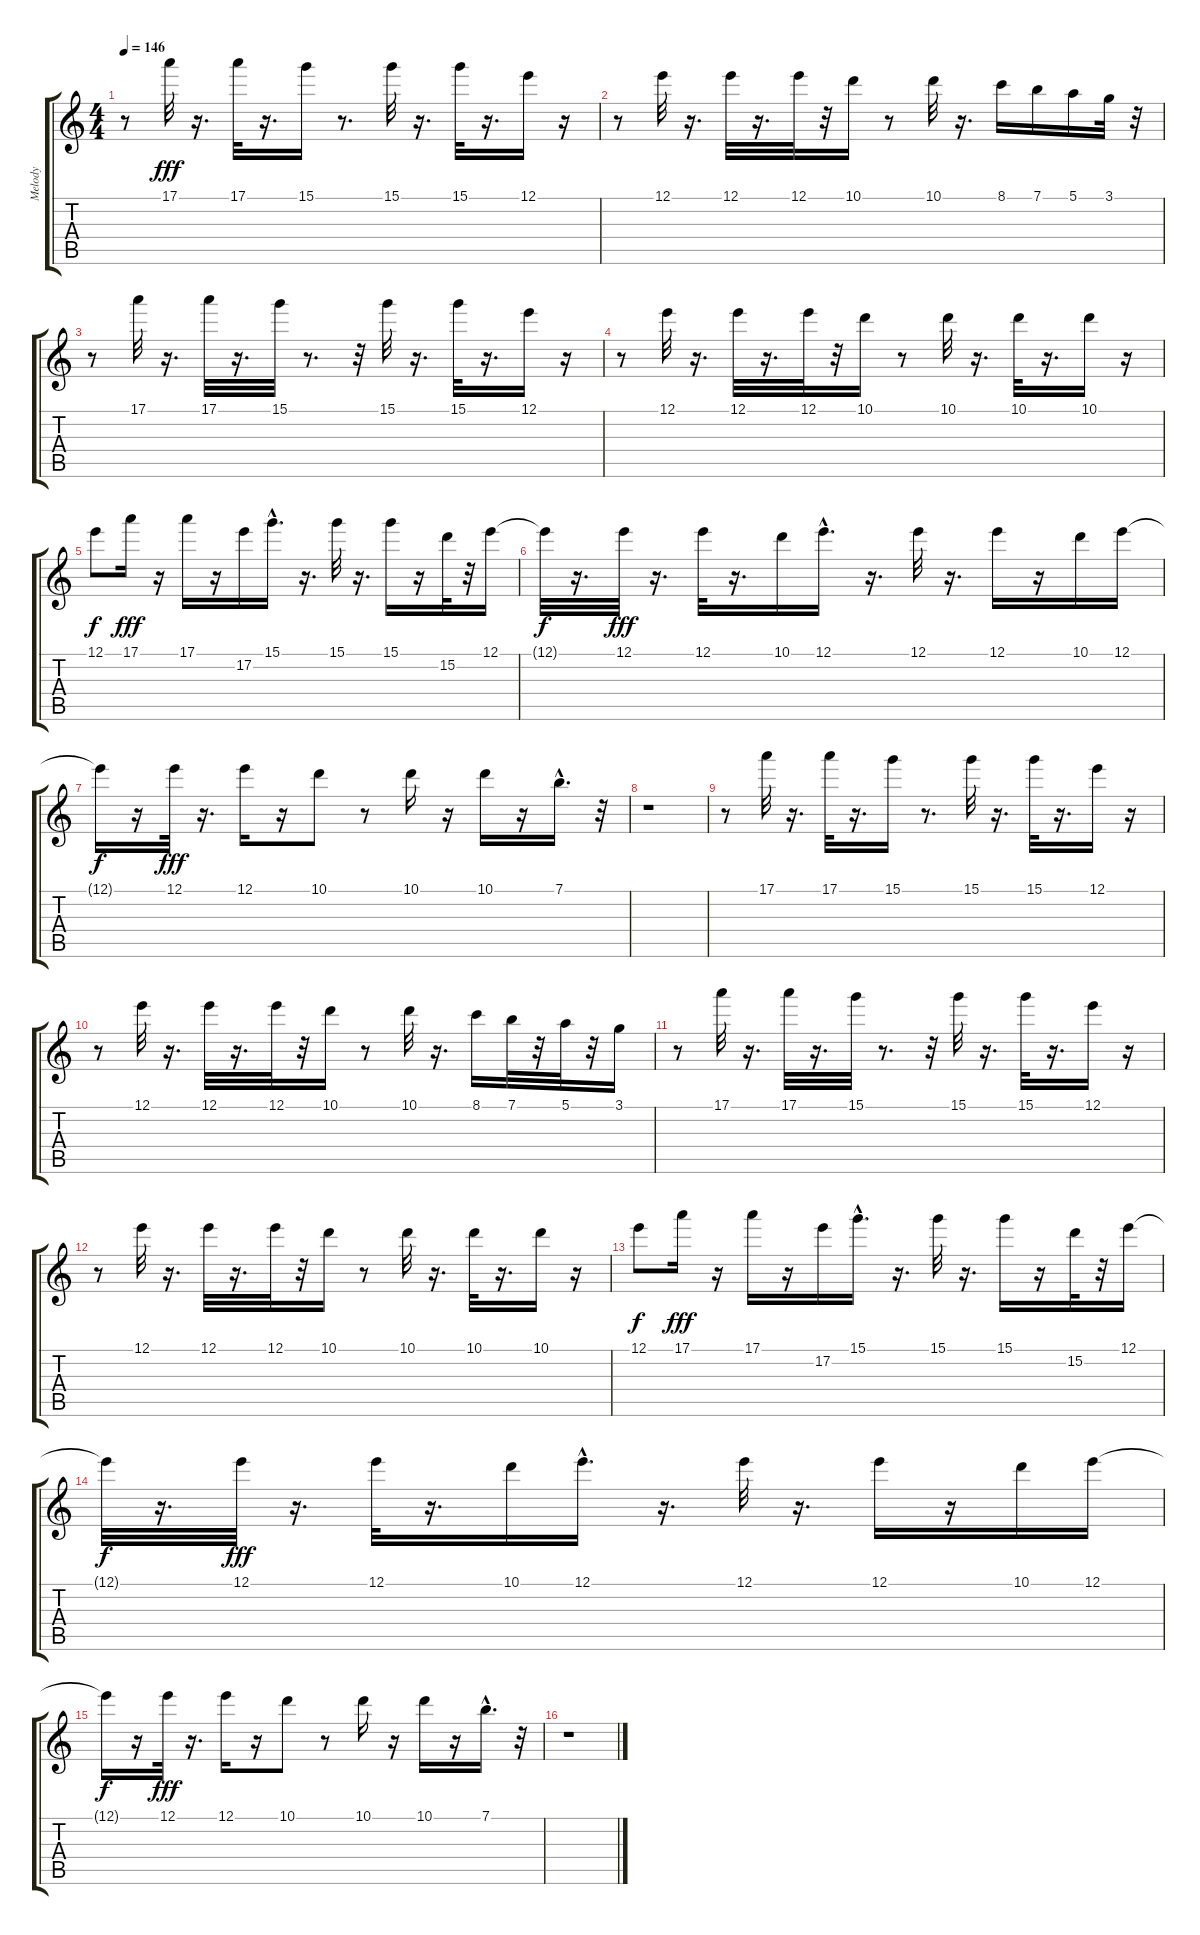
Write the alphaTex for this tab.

\track ("Melody" "Melody") {instrument synthbass1}
\staff {score tabs}
\tuning (E4 B3 G3 D3 A2 E2) {hide}
\ts (4 4)
\tempo 146
\clef g2
\ks c
r.8{dy fff} 17.1.32 r.16{d} 17.1.32 r.16{d} 15.1.16 r.8{d} 15.1.32 r.16{d} 15.1.32 r.16{d} 12.1.16 r.16 |
r.8 12.1.32 r.16{d} 12.1.32 r.16{d} 12.1.32 r.32 10.1.16 r.8 10.1.32 r.16{d} 8.1.16 7.1.16 5.1.16 3.1.32 r.32 |
r.8 17.1.32 r.16{d} 17.1.32 r.16{d} 15.1.32 r.8{d} r.32 15.1.32 r.16{d} 15.1.32 r.16{d} 12.1.16 r.16 |
r.8 12.1.32 r.16{d} 12.1.32 r.16{d} 12.1.32 r.32 10.1.16 r.8 10.1.32 r.16{d} 10.1.32 r.16{d} 10.1.16 r.16 |
12.1.8{dy f} 17.1.16{dy fff} r.16 17.1.16 r.16 17.2.16 15.1{hac}.16{d} r.16{d} 15.1.32 r.16{d} 15.1.16 r.16 15.2.32 r.32 12.1.16 |
12.1{t}.32{dy f} r.16{d} 12.1.32{dy fff} r.16{d} 12.1.32 r.16{d} 10.1.16 12.1{hac}.16{d} r.16{d} 12.1.32 r.16{d} 12.1.16 r.16 10.1.16 12.1.16 |
12.1{t}.16{dy f} r.16 12.1.32{dy fff} r.16{d} 12.1.16 r.16 10.1.8 r.8 10.1.16 r.16 10.1.16 r.16 7.1{hac}.16{d} r.32 |
r.1 |
r.8 17.1.32 r.16{d} 17.1.32 r.16{d} 15.1.16 r.8{d} 15.1.32 r.16{d} 15.1.32 r.16{d} 12.1.16 r.16 |
r.8 12.1.32 r.16{d} 12.1.32 r.16{d} 12.1.32 r.32 10.1.16 r.8 10.1.32 r.16{d} 8.1.16 7.1.32 r.32 5.1.32 r.32 3.1.16 |
r.8 17.1.32 r.16{d} 17.1.32 r.16{d} 15.1.32 r.8{d} r.32 15.1.32 r.16{d} 15.1.32 r.16{d} 12.1.16 r.16 |
r.8 12.1.32 r.16{d} 12.1.32 r.16{d} 12.1.32 r.32 10.1.16 r.8 10.1.32 r.16{d} 10.1.32 r.16{d} 10.1.16 r.16 |
12.1.8{dy f} 17.1.16{dy fff} r.16 17.1.16 r.16 17.2.16 15.1{hac}.16{d} r.16{d} 15.1.32 r.16{d} 15.1.16 r.16 15.2.32 r.32 12.1.16 |
12.1{t}.32{dy f} r.16{d} 12.1.32{dy fff} r.16{d} 12.1.32 r.16{d} 10.1.16 12.1{hac}.16{d} r.16{d} 12.1.32 r.16{d} 12.1.16 r.16 10.1.16 12.1.16 |
12.1{t}.16{dy f} r.16 12.1.32{dy fff} r.16{d} 12.1.16 r.16 10.1.8 r.8 10.1.16 r.16 10.1.16 r.16 7.1{hac}.16{d} r.32 |
r.1
